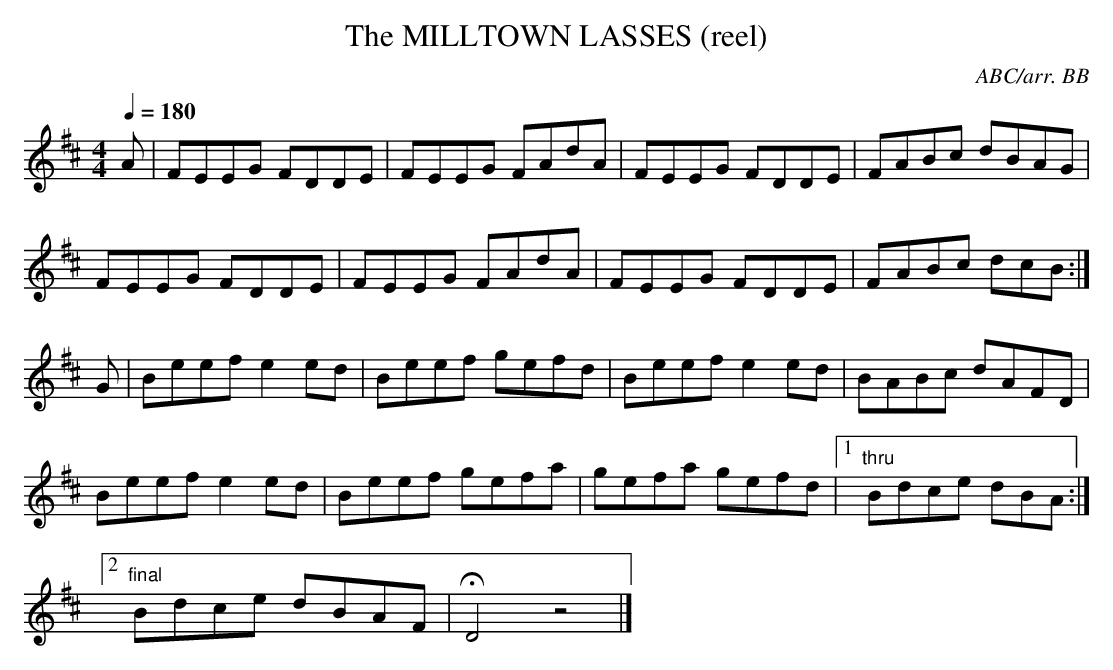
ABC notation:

X:1
T:MILLTOWN LASSES (reel), The
C:ABC/arr. BB
M:4/4
Q:1/4=180
K:D % source key = C
A|FEEG FDDE|FEEG FAdA|FEEG FDDE|FABc dBAG|
FEEG FDDE|FEEG FAdA|FEEG FDDE|FABc dcB :|
G|Beef e2ed|Beef gefd|Beef e2ed|BABc dAFD|
Beef e2ed|Beef gefa|gefa gefd|1"thru"Bdce dBA :|
[2 "final"Bdce dBAF|HD4z4|]
